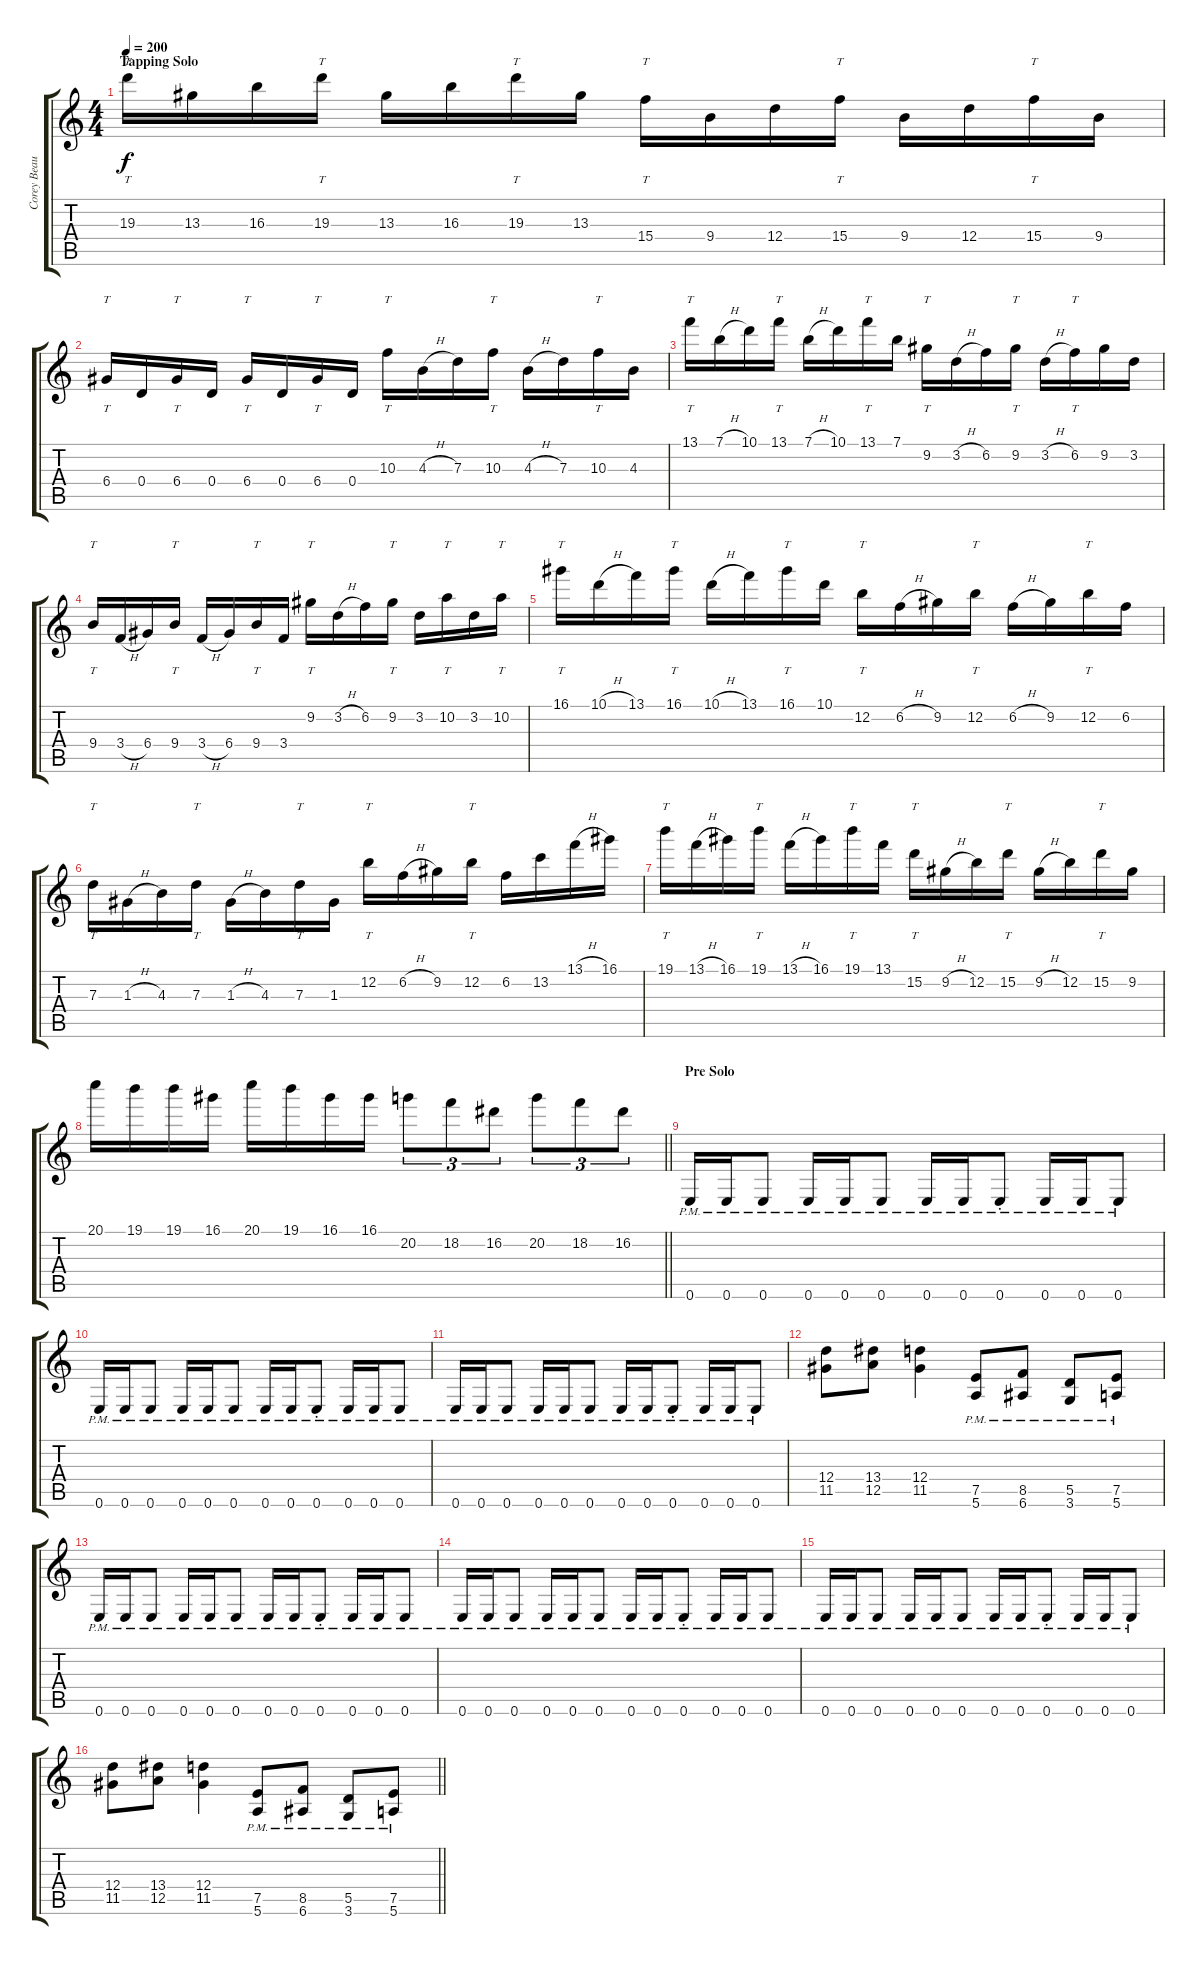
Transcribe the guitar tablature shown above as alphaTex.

\track ("Corey Beaulieu" "Corey Beau") {instrument distortionguitar}
\staff {score tabs}
\tuning (E4 B3 G3 D3 A2 E2) {hide}
\ts (4 4)
\section ("" "Tapping Solo")
\tempo 200
\clef g2
\ks c
19.3.16{tt dy f volume 11} 13.3.16 16.3.16 19.3.16{tt} 13.3.16 16.3.16 19.3.16{tt} 13.3.16 15.4.16{tt} 9.4.16 12.4.16 15.4.16{tt} 9.4.16 12.4.16 15.4.16{tt} 9.4.16 |
6.4.16{tt} 0.4.16 6.4.16{tt} 0.4.16 6.4.16{tt} 0.4.16 6.4.16{tt} 0.4.16 10.3.16{tt} 4.3{h}.16 7.3.16 10.3.16{tt} 4.3{h}.16 7.3.16 10.3.16{tt} 4.3.16 |
13.1.16{tt} 7.1{h}.16 10.1.16 13.1.16{tt} 7.1{h}.16 10.1.16 13.1.16{tt} 7.1.16 9.2.16{tt} 3.2{h}.16 6.2.16 9.2.16{tt} 3.2{h}.16 6.2.16{tt} 9.2.16 3.2.16 |
9.4.16{tt} 3.4{h}.16 6.4.16 9.4.16{tt} 3.4{h}.16 6.4.16 9.4.16{tt} 3.4.16 9.2.16{tt} 3.2{h}.16 6.2.16 9.2.16{tt} 3.2.16 10.2.16{tt} 3.2.16 10.2.16{tt} |
16.1.16{tt} 10.1{h}.16 13.1.16 16.1.16{tt} 10.1{h}.16 13.1.16 16.1.16{tt} 10.1.16 12.2.16{tt} 6.2{h}.16 9.2.16 12.2.16{tt} 6.2{h}.16 9.2.16 12.2.16{tt} 6.2.16 |
7.3.16{tt} 1.3{h}.16 4.3.16 7.3.16{tt} 1.3{h}.16 4.3.16 7.3.16{tt} 1.3.16 12.2.16{tt} 6.2{h}.16 9.2.16 12.2.16{tt} 6.2.16 13.2.16 13.1{h}.16 16.1.16 |
19.1.16{tt} 13.1{h}.16 16.1.16 19.1.16{tt} 13.1{h}.16 16.1.16 19.1.16{tt} 13.1.16 15.2.16{tt} 9.2{h}.16 12.2.16 15.2.16{tt} 9.2{h}.16 12.2.16 15.2.16{tt} 9.2.16 |
\barLineRight lightlight
20.1.16 19.1.16 19.1.16 16.1.16 20.1.16 19.1.16 16.1.16 16.1.16 20.2.8{tu (3 2)} 18.2.8{tu (3 2)} 16.2.8{tu (3 2)} 20.2.8{tu (3 2)} 18.2.8{tu (3 2)} 16.2.8{tu (3 2)} |
\section ("" "Pre Solo")
0.6{pm}.16 0.6{pm}.16 0.6{pm}.8 0.6{pm}.16 0.6{pm}.16 0.6{pm}.8 0.6{pm}.16 0.6{pm}.16 0.6{pm st}.8 0.6{pm}.16 0.6{pm}.16 0.6{pm}.8 |
0.6{pm}.16 0.6{pm}.16 0.6{pm}.8 0.6{pm}.16 0.6{pm}.16 0.6{pm}.8 0.6{pm}.16 0.6{pm}.16 0.6{pm st}.8 0.6{pm}.16 0.6{pm}.16 0.6{pm}.8 |
0.6{pm}.16 0.6{pm}.16 0.6{pm}.8 0.6{pm}.16 0.6{pm}.16 0.6{pm}.8 0.6{pm}.16 0.6{pm}.16 0.6{pm st}.8 0.6{pm}.16 0.6{pm}.16 0.6{pm}.8 |
(12.4 11.5).8 (13.4 12.5).8 (12.4 11.5).4 (7.5{pm} 5.6{pm}).8 (8.5{pm} 6.6{pm}).8 (5.5{pm} 3.6{pm}).8 (7.5{pm} 5.6{pm}).8 |
0.6{pm}.16 0.6{pm}.16 0.6{pm}.8 0.6{pm}.16 0.6{pm}.16 0.6{pm}.8 0.6{pm}.16 0.6{pm}.16 0.6{pm st}.8 0.6{pm}.16 0.6{pm}.16 0.6{pm}.8 |
0.6{pm}.16 0.6{pm}.16 0.6{pm}.8 0.6{pm}.16 0.6{pm}.16 0.6{pm}.8 0.6{pm}.16 0.6{pm}.16 0.6{pm st}.8 0.6{pm}.16 0.6{pm}.16 0.6{pm}.8 |
0.6{pm}.16 0.6{pm}.16 0.6{pm}.8 0.6{pm}.16 0.6{pm}.16 0.6{pm}.8 0.6{pm}.16 0.6{pm}.16 0.6{pm st}.8 0.6{pm}.16 0.6{pm}.16 0.6{pm}.8 |
\barLineRight lightlight
(12.4 11.5).8 (13.4 12.5).8 (12.4 11.5).4 (7.5{pm} 5.6{pm}).8 (8.5{pm} 6.6{pm}).8 (5.5{pm} 3.6{pm}).8 (7.5{pm} 5.6{pm}).8
